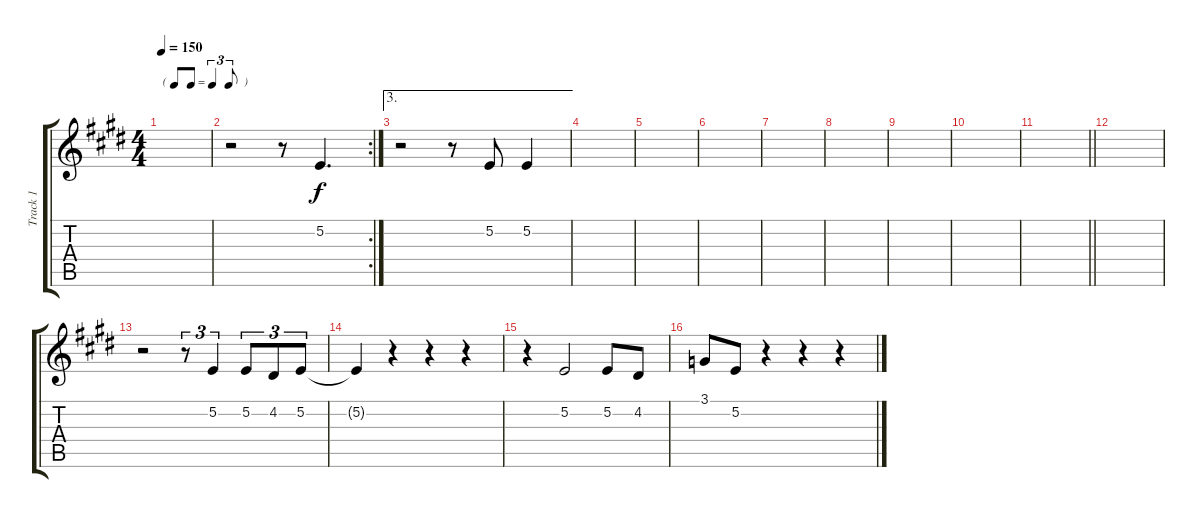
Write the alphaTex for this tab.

\track ("Track 1" "Track 1") {instrument tenorsax}
\staff {score tabs}
\tuning (E4 B3 G3 D3 A2 E2) {hide}
\ts (4 4)
\tf triplet8th
\tempo 150
\clef g2
\ks e
|
\rc 2
r.2 r.8 5.2.4{d} |
\ae 3
r.2 r.8 5.2.8 5.2.4 |
|
|
|
|
|
|
|
\barLineRight lightlight
|
|
r.2 r.8{tu (3 2)} 5.2.4{tu (3 2)} 5.2.8{tu (3 2)} 4.2.8{tu (3 2)} 5.2.8{tu (3 2)} |
5.2{t}.4 r.4 r.4 r.4 |
r.4 5.2.2 5.2.8 4.2.8 |
3.1.8 5.2.8 r.4 r.4 r.4
